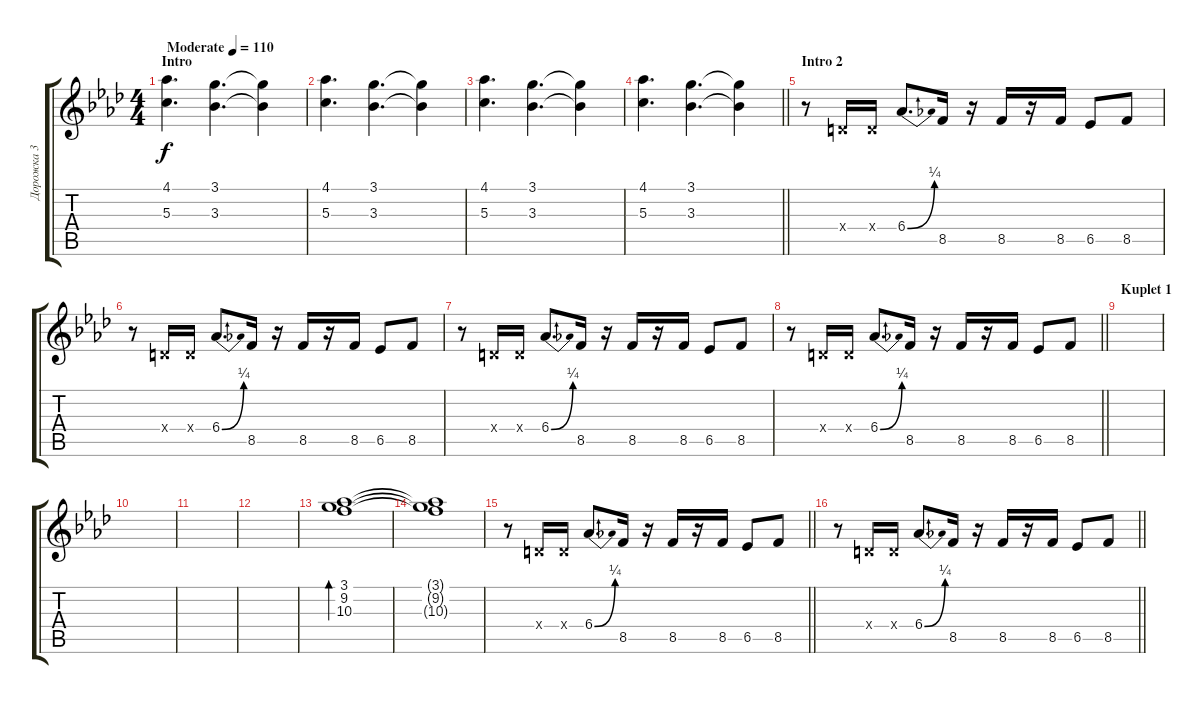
\track ("Дорожка 3" "Дорожка 3") {instrument acousticguitarsteel}
\staff {score tabs}
\tuning (E4 B3 G3 D3 A2 D2) {hide}
\ts (4 4)
\section ("" "Intro")
\tempo (110 "Moderate")
\clef g2
\ks fminor
(4.1 5.3).4{d dy f instrument acousticguitarsteel} (3.1 3.3).4{d} (3.1{t} 3.3{t}).4 |
(4.1 5.3).4{d} (3.1 3.3).4{d} (3.1{t} 3.3{t}).4 |
(4.1 5.3).4{d} (3.1 3.3).4{d} (3.1{t} 3.3{t}).4 |
\barLineRight lightlight
(4.1 5.3).4{d} (3.1 3.3).4{d} (3.1{t} 3.3{t}).4 |
\section ("" "Intro 2")
r.8 0.4{x}.16 0.4{x}.16 6.4{be (bend 0 0 60 1)}.8{d} 8.5.16 r.16 8.5.16 r.16 8.5.16 6.5.8 8.5.8 |
r.8 0.4{x}.16 0.4{x}.16 6.4{be (bend 0 0 60 1)}.8{d} 8.5.16 r.16 8.5.16 r.16 8.5.16 6.5.8 8.5.8 |
r.8 0.4{x}.16 0.4{x}.16 6.4{be (bend 0 0 60 1)}.8{d} 8.5.16 r.16 8.5.16 r.16 8.5.16 6.5.8 8.5.8 |
\barLineRight lightlight
r.8 0.4{x}.16 0.4{x}.16 6.4{be (bend 0 0 60 1)}.8{d} 8.5.16 r.16 8.5.16 r.16 8.5.16 6.5.8 8.5.8 |
\section ("" "Kuplet 1")
|
|
|
|
(3.1 9.2 10.3).1{bd 60} |
(3.1{t} 9.2{t} 10.3{t}).1 |
\barLineRight lightlight
r.8 0.4{x}.16 0.4{x}.16 6.4{be (bend 0 0 60 1)}.8{d} 8.5.16 r.16 8.5.16 r.16 8.5.16 6.5.8 8.5.8 |
\barLineRight lightlight
r.8 0.4{x}.16 0.4{x}.16 6.4{be (bend 0 0 60 1)}.8{d} 8.5.16 r.16 8.5.16 r.16 8.5.16 6.5.8 8.5.8
